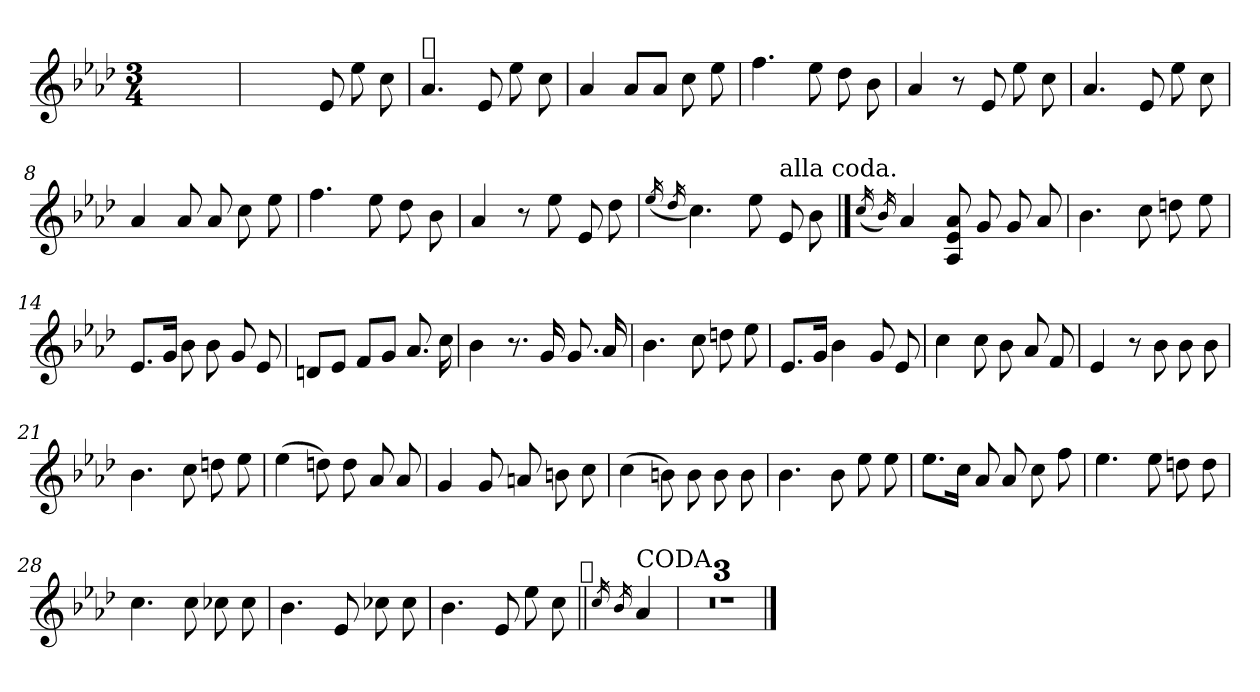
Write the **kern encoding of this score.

**kern
*part1
*staff1
*clefG2
*k[b-e-a-d-]
*A-:
*M3/4
=1
2.ryy
=2
4ryy
8ryy
8e-/
8ee-\
8cc\
=3
!LO:TX:a:t=𝄋
4.a-/
8e-/
8ee-\
8cc\
=4
4a-/
8a-/L
8a-/J
8cc\
8ee-\
=5
4.ff\
8ee-\
8dd-\
8b-\
=6
4a-/
8r
8e-/
8ee-\
8cc\
!!LO:LB:g=z
=7
4.a-/
8e-/
8ee-\
8cc\
=8
4a-/
8a-/
8a-/
8cc\
8ee-\
=9
4.ff\
8ee-\
8dd-\
8b-\
=10
4a-/
8r
8ee-\
8e-/
8dd-\
=11
(<16qee-/
16qdd-/
4.cc\)
8ee-\
!LO:TX:a:t=alla coda.
8e-/
8b-\
==12
(<16qcc/
16qb-/)
4a-/
8A-/ 8e-/ 8a-/
8g/
8g/
8a-/
!!LO:LB:g=z
=13
4.b-\
8cc\
8ddn\
8ee-\
=14
8.e-/L
16g/Jk
8b-\
8b-\
8g/
8e-/
=15
8dn/L
8e-/J
8f/L
8g/J
8.a-/
16cc\
=16
4b-\
8.r
16g/
8.g/
16a-/
=17
4.b-\
8cc\
8ddn\
8ee-\
=18
8.e-/L
16g/Jk
4b-\
8g/
8e-/
!!LO:LB:g=z
=19
4cc\
8cc\
8b-\
8a-/
8f/
=20
4e-/
8r
8b-\
8b-\
8b-\
=21
4.b-\
8cc\
8ddn\
8ee-\
=22
(>4ee-\
8ddn\)
8dd\
8a-/
8a-/
=23
4g/
8g/
8an/
8bn\
8cc\
=24
(>4cc\
8bn\)
8b\
8b\
8b\
!!LO:LB:g=z
=25
4.b-\
8b-\
8ee-\
8ee-\
=26
8.ee-\L
16cc\Jk
8a-/
8a-/
8cc\
8ff\
=27
4.ee-\
8ee-\
8ddn\
8dd\
=28
4.cc\
8cc\
8cc-X\
8cc-\
=29
4.b-\
8e-/
8cc-X\
8cc-\
=30
4.b-\
8e-/
8ee-\
8cc\
!LO:TX:a:t=𝄋
=31||
16qcc/
16qb-/
!LO:TX:a:t=CODA
4a-/
=32
2.ryy
=33
2.ryy
=34
2.ryy
==
*-
